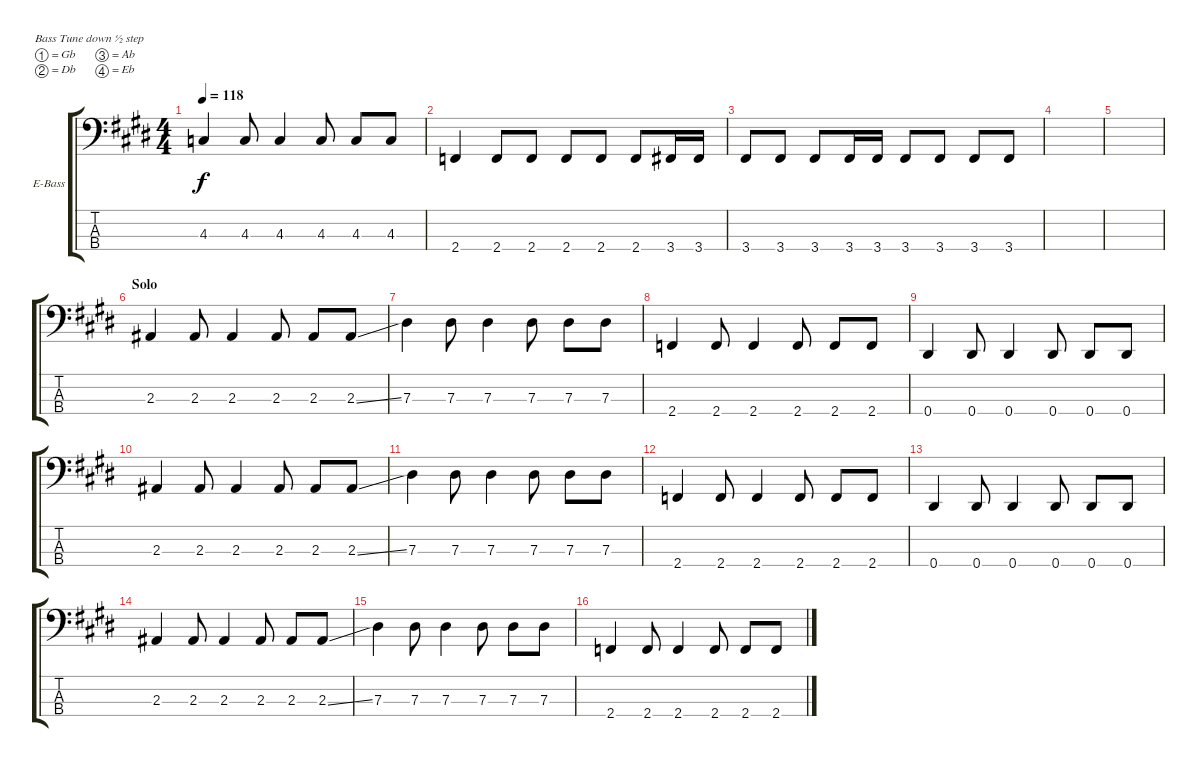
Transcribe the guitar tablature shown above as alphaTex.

\defaultSystemsLayout 4
\bracketExtendMode groupsimilarinstruments
\firstSystemTrackNameOrientation horizontal
\otherSystemsTrackNameOrientation horizontal
\track ("Electric Bass" "E-Bass") {instrument electricbassfinger}
\staff {score tabs}
\tuning (Gb2 Db2 Ab1 Eb1)
\ts (4 4)
\tempo 118
\clef f4
\ks e
4.3.4{dy f} 4.3.8 4.3.4 4.3.8 4.3.8 4.3.8 |
2.4.4 2.4.8 2.4.8 2.4.8 2.4.8 2.4.8 3.4.16 3.4.16 |
3.4.8 3.4.8 3.4.8 3.4.16 3.4.16 3.4.8 3.4.8 3.4.8 3.4.8 |
|
|
\section ("" "Solo")
2.3.4 2.3.8 2.3.4 2.3.8 2.3.8 2.3{ss}.8 |
7.3.4 7.3.8 7.3.4 7.3.8 7.3.8 7.3.8 |
2.4.4 2.4.8 2.4.4 2.4.8 2.4.8 2.4.8 |
0.4.4 0.4.8 0.4.4 0.4.8 0.4.8 0.4.8 |
2.3.4 2.3.8 2.3.4 2.3.8 2.3.8 2.3{ss}.8 |
7.3.4 7.3.8 7.3.4 7.3.8 7.3.8 7.3.8 |
\scale
0.302752 2.4.4 2.4.8 2.4.4 2.4.8 2.4.8 2.4.8 |
\scale
0.33945 0.4.4 0.4.8 0.4.4 0.4.8 0.4.8 0.4.8 |
\scale
0.357798 2.3.4 2.3.8 2.3.4 2.3.8 2.3.8 2.3{ss}.8 |
\scale
0.392857 7.3.4 7.3.8 7.3.4 7.3.8 7.3.8 7.3.8 |
\scale
0.333333 2.4.4 2.4.8 2.4.4 2.4.8 2.4.8 2.4.8
